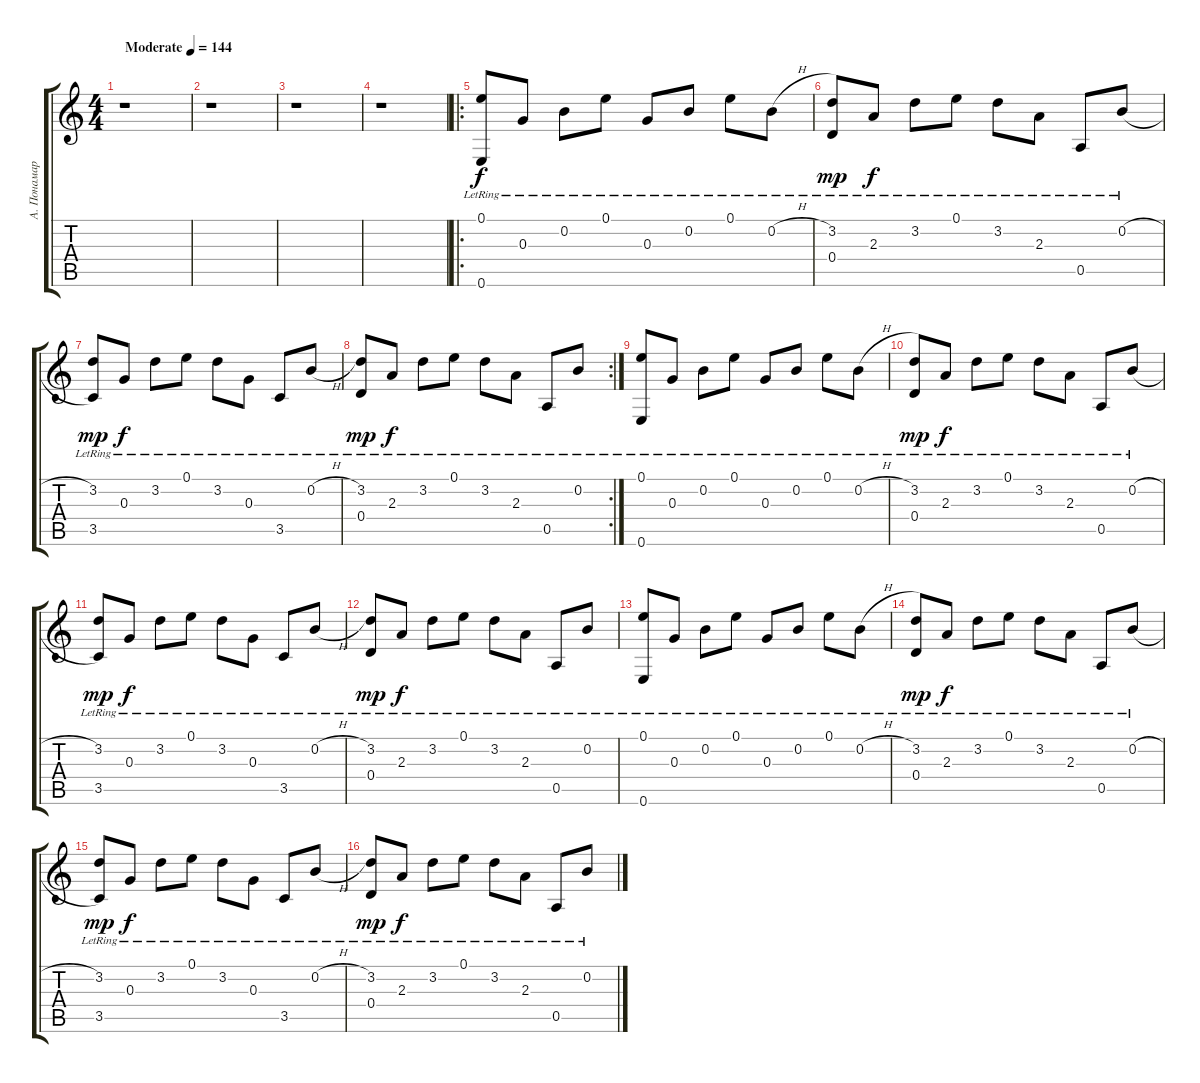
\track ("А. Понамарев (гитара)" "А. Понамар") {solo instrument acousticguitarsteel bank 23}
\staff {score tabs}
\tuning (E4 B3 G3 D3 A2 E2) {hide}
\ts (4 4)
\tempo (144 "Moderate")
\clef g2
\ks c
r.1{dy f instrument acousticguitarsteel} |
r.1 |
r.1 |
r.1 |
\ro
(0.1{lr} 0.6{lr}).8 0.3{lr}.8 0.2{lr}.8 0.1{lr}.8 0.3{lr}.8 0.2{lr}.8 0.1{lr}.8 0.2{h lr}.8 |
(3.2 0.4{lr}).8{dy mp} 2.3{lr}.8{dy f} 3.2{lr}.8 0.1{lr}.8 3.2{lr}.8 2.3{lr}.8 0.5{lr}.8 0.2{h lr}.8 |
(3.2 3.5{lr}).8{dy mp} 0.3{lr}.8{dy f} 3.2{lr}.8 0.1{lr}.8 3.2{lr}.8 0.3{lr}.8 3.5{lr}.8 0.2{h lr}.8 |
\rc 2
(3.2 0.4{lr}).8{dy mp} 2.3{lr}.8{dy f} 3.2{lr}.8 0.1{lr}.8 3.2{lr}.8 2.3{lr}.8 0.5{lr}.8 0.2{lr}.8 |
(0.1{lr} 0.6{lr}).8 0.3{lr}.8 0.2{lr}.8 0.1{lr}.8 0.3{lr}.8 0.2{lr}.8 0.1{lr}.8 0.2{h lr}.8 |
(3.2 0.4{lr}).8{dy mp} 2.3{lr}.8{dy f} 3.2{lr}.8 0.1{lr}.8 3.2{lr}.8 2.3{lr}.8 0.5{lr}.8 0.2{h lr}.8 |
(3.2 3.5{lr}).8{dy mp} 0.3{lr}.8{dy f} 3.2{lr}.8 0.1{lr}.8 3.2{lr}.8 0.3{lr}.8 3.5{lr}.8 0.2{h lr}.8 |
(3.2 0.4{lr}).8{dy mp} 2.3{lr}.8{dy f} 3.2{lr}.8 0.1{lr}.8 3.2{lr}.8 2.3{lr}.8 0.5{lr}.8 0.2{lr}.8 |
(0.1{lr} 0.6{lr}).8 0.3{lr}.8 0.2{lr}.8 0.1{lr}.8 0.3{lr}.8 0.2{lr}.8 0.1{lr}.8 0.2{h lr}.8 |
(3.2 0.4{lr}).8{dy mp} 2.3{lr}.8{dy f} 3.2{lr}.8 0.1{lr}.8 3.2{lr}.8 2.3{lr}.8 0.5{lr}.8 0.2{h lr}.8 |
(3.2 3.5{lr}).8{dy mp} 0.3{lr}.8{dy f} 3.2{lr}.8 0.1{lr}.8 3.2{lr}.8 0.3{lr}.8 3.5{lr}.8 0.2{h lr}.8 |
(3.2 0.4{lr}).8{dy mp} 2.3{lr}.8{dy f} 3.2{lr}.8 0.1{lr}.8 3.2{lr}.8 2.3{lr}.8 0.5{lr}.8 0.2{lr}.8
